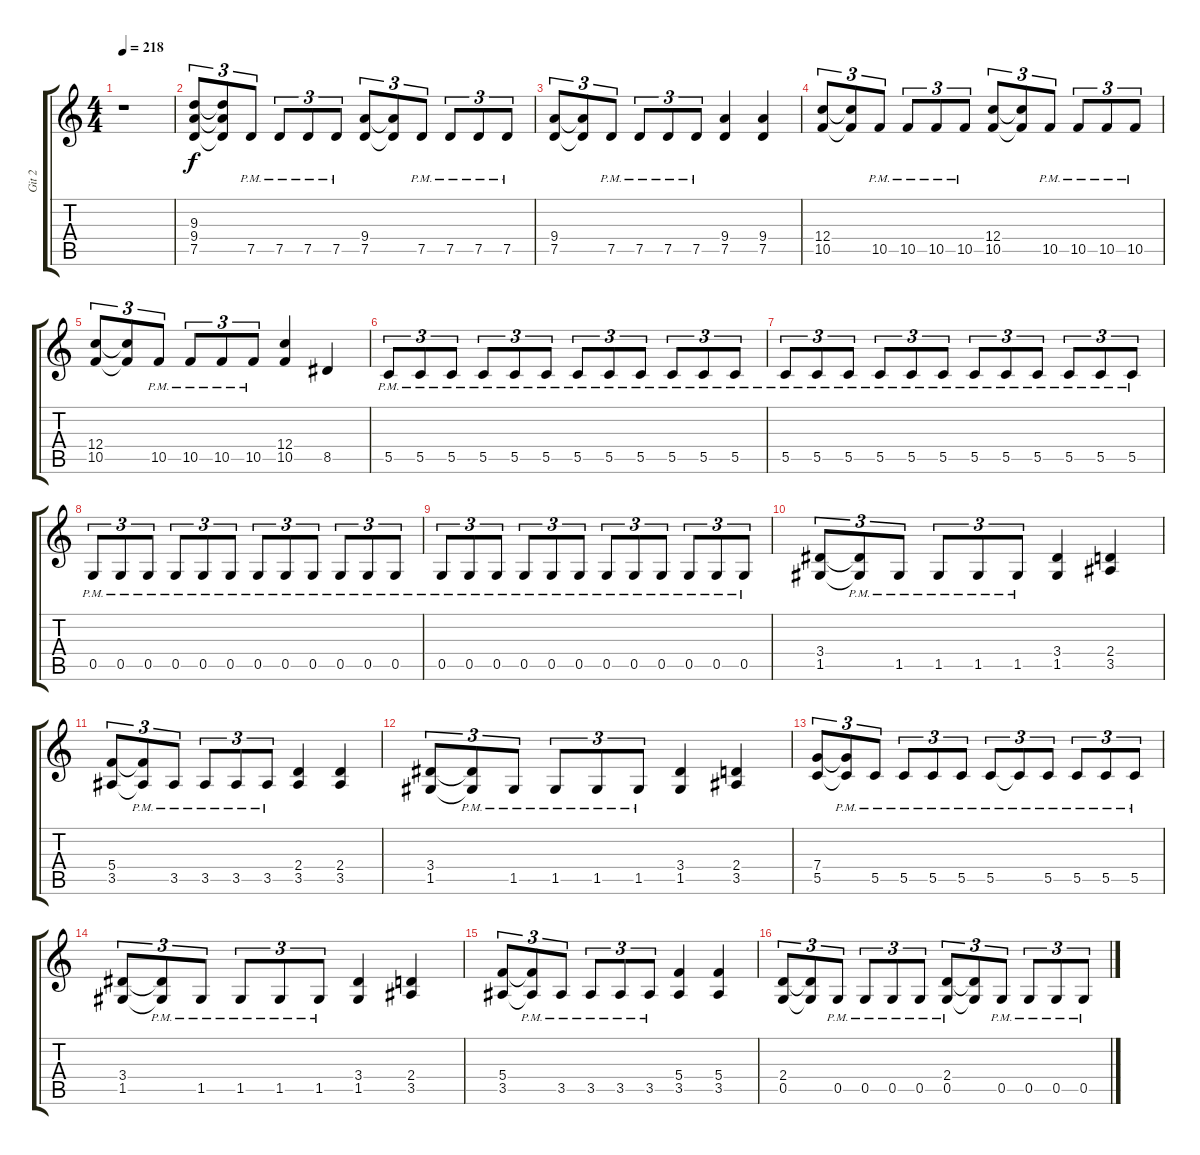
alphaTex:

\track ("Git 2" "Git 2") {instrument overdrivenguitar}
\staff {score tabs}
\tuning (D4 A3 F3 C3 G2 D2) {hide}
\ts (4 4)
\tempo 218
\clef g2
\ks c
r.1{dy f instrument overdrivenguitar} |
(9.3 9.4 7.5).8{tu (3 2)} (9.3{t} 9.4{t} 7.5{t}).8{tu (3 2)} 7.5{pm}.8{tu (3 2)} 7.5{pm}.8{tu (3 2)} 7.5{pm}.8{tu (3 2)} 7.5{pm}.8{tu (3 2)} (9.4 7.5).8{tu (3 2)} (9.4{t} 7.5{t}).8{tu (3 2)} 7.5{pm}.8{tu (3 2)} 7.5{pm}.8{tu (3 2)} 7.5{pm}.8{tu (3 2)} 7.5{pm}.8{tu (3 2)} |
(9.4 7.5).8{tu (3 2)} (9.4{t} 7.5{t}).8{tu (3 2)} 7.5{pm}.8{tu (3 2)} 7.5{pm}.8{tu (3 2)} 7.5{pm}.8{tu (3 2)} 7.5{pm}.8{tu (3 2)} (9.4 7.5).4 (9.4 7.5).4 |
(12.4 10.5).8{tu (3 2)} (12.4{t} 10.5{t}).8{tu (3 2)} 10.5{pm}.8{tu (3 2)} 10.5{pm}.8{tu (3 2)} 10.5{pm}.8{tu (3 2)} 10.5{pm}.8{tu (3 2)} (12.4 10.5).8{tu (3 2)} (12.4{t} 10.5{t}).8{tu (3 2)} 10.5{pm}.8{tu (3 2)} 10.5{pm}.8{tu (3 2)} 10.5{pm}.8{tu (3 2)} 10.5{pm}.8{tu (3 2)} |
(12.4 10.5).8{tu (3 2)} (12.4{t} 10.5{t}).8{tu (3 2)} 10.5{pm}.8{tu (3 2)} 10.5{pm}.8{tu (3 2)} 10.5{pm}.8{tu (3 2)} 10.5{pm}.8{tu (3 2)} (12.4 10.5).4 8.5.4 |
5.5{pm}.8{tu (3 2)} 5.5{pm}.8{tu (3 2)} 5.5{pm}.8{tu (3 2)} 5.5{pm}.8{tu (3 2)} 5.5{pm}.8{tu (3 2)} 5.5{pm}.8{tu (3 2)} 5.5{pm}.8{tu (3 2)} 5.5{pm}.8{tu (3 2)} 5.5{pm}.8{tu (3 2)} 5.5{pm}.8{tu (3 2)} 5.5{pm}.8{tu (3 2)} 5.5{pm}.8{tu (3 2)} |
5.5{pm}.8{tu (3 2)} 5.5{pm}.8{tu (3 2)} 5.5{pm}.8{tu (3 2)} 5.5{pm}.8{tu (3 2)} 5.5{pm}.8{tu (3 2)} 5.5{pm}.8{tu (3 2)} 5.5{pm}.8{tu (3 2)} 5.5{pm}.8{tu (3 2)} 5.5{pm}.8{tu (3 2)} 5.5{pm}.8{tu (3 2)} 5.5{pm}.8{tu (3 2)} 5.5{pm}.8{tu (3 2)} |
0.5{pm}.8{tu (3 2)} 0.5{pm}.8{tu (3 2)} 0.5{pm}.8{tu (3 2)} 0.5{pm}.8{tu (3 2)} 0.5{pm}.8{tu (3 2)} 0.5{pm}.8{tu (3 2)} 0.5{pm}.8{tu (3 2)} 0.5{pm}.8{tu (3 2)} 0.5{pm}.8{tu (3 2)} 0.5{pm}.8{tu (3 2)} 0.5{pm}.8{tu (3 2)} 0.5{pm}.8{tu (3 2)} |
0.5{pm}.8{tu (3 2)} 0.5{pm}.8{tu (3 2)} 0.5{pm}.8{tu (3 2)} 0.5{pm}.8{tu (3 2)} 0.5{pm}.8{tu (3 2)} 0.5{pm}.8{tu (3 2)} 0.5{pm}.8{tu (3 2)} 0.5{pm}.8{tu (3 2)} 0.5{pm}.8{tu (3 2)} 0.5{pm}.8{tu (3 2)} 0.5{pm}.8{tu (3 2)} 0.5{pm}.8{tu (3 2)} |
(3.4 1.5).8{tu (3 2)} (3.4{t} 1.5{pm t}).8{tu (3 2)} 1.5{pm}.8{tu (3 2)} 1.5{pm}.8{tu (3 2)} 1.5{pm}.8{tu (3 2)} 1.5{pm}.8{tu (3 2)} (3.4 1.5).4 (2.4 3.5).4 |
(5.4 3.5).8{tu (3 2)} (5.4{t} 3.5{pm t}).8{tu (3 2)} 3.5{pm}.8{tu (3 2)} 3.5{pm}.8{tu (3 2)} 3.5{pm}.8{tu (3 2)} 3.5{pm}.8{tu (3 2)} (2.4 3.5).4 (2.4 3.5).4 |
(3.4 1.5).8{tu (3 2)} (3.4{t} 1.5{pm t}).8{tu (3 2)} 1.5{pm}.8{tu (3 2)} 1.5{pm}.8{tu (3 2)} 1.5{pm}.8{tu (3 2)} 1.5{pm}.8{tu (3 2)} (3.4 1.5).4 (2.4 3.5).4 |
(7.4 5.5).8{tu (3 2)} (7.4{t} 5.5{pm t}).8{tu (3 2)} 5.5{pm}.8{tu (3 2)} 5.5{pm}.8{tu (3 2)} 5.5{pm}.8{tu (3 2)} 5.5{pm}.8{tu (3 2)} 5.5{pm}.8{tu (3 2)} 5.5{pm t}.8{tu (3 2)} 5.5{pm}.8{tu (3 2)} 5.5{pm}.8{tu (3 2)} 5.5{pm}.8{tu (3 2)} 5.5{pm}.8{tu (3 2)} |
(3.4 1.5).8{tu (3 2)} (3.4{t} 1.5{pm t}).8{tu (3 2)} 1.5{pm}.8{tu (3 2)} 1.5{pm}.8{tu (3 2)} 1.5{pm}.8{tu (3 2)} 1.5{pm}.8{tu (3 2)} (3.4 1.5).4 (2.4 3.5).4 |
(5.4 3.5).8{tu (3 2)} (5.4{t} 3.5{pm t}).8{tu (3 2)} 3.5{pm}.8{tu (3 2)} 3.5{pm}.8{tu (3 2)} 3.5{pm}.8{tu (3 2)} 3.5{pm}.8{tu (3 2)} (5.4 3.5).4 (5.4 3.5).4 |
(2.4 0.5).8{tu (3 2)} (2.4{t} 0.5{t}).8{tu (3 2)} 0.5{pm}.8{tu (3 2)} 0.5{pm}.8{tu (3 2)} 0.5{pm}.8{tu (3 2)} 0.5{pm}.8{tu (3 2)} (2.4{pm} 0.5{pm}).8{tu (3 2)} (2.4{t} 0.5{t}).8{tu (3 2)} 0.5{pm}.8{tu (3 2)} 0.5{pm}.8{tu (3 2)} 0.5{pm}.8{tu (3 2)} 0.5{pm}.8{tu (3 2)}
